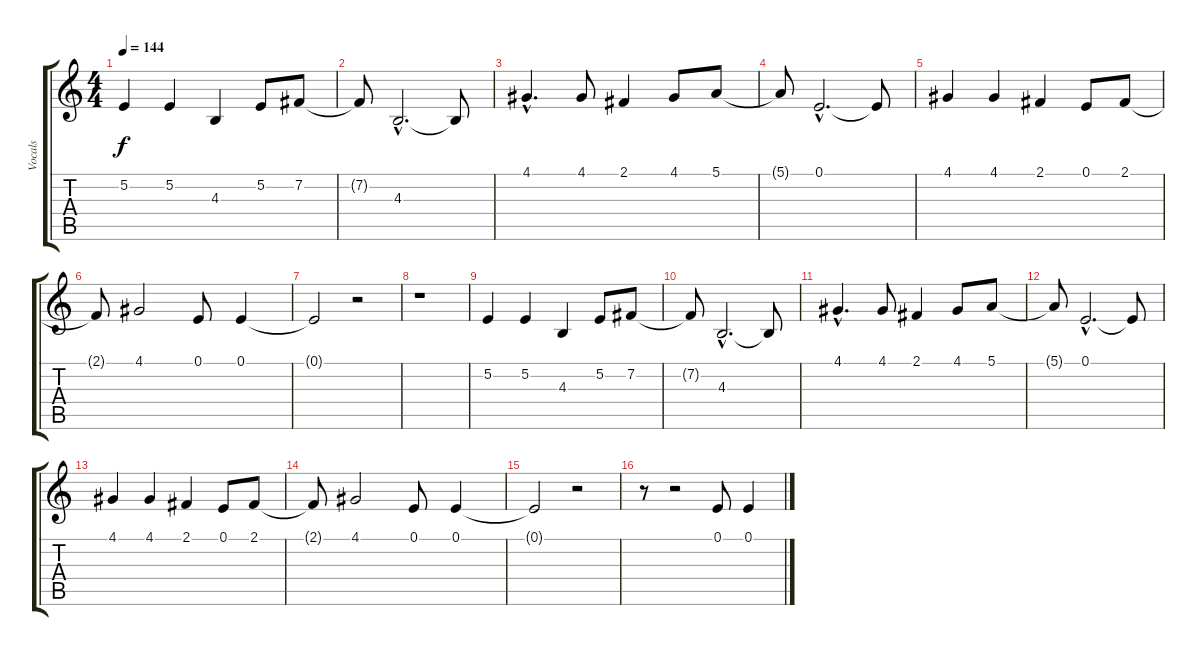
\track ("Vocals" "Vocals") {instrument baritonesax}
\staff {score tabs}
\tuning (E4 B3 G3 D3 A2 E2) {hide}
\ts (4 4)
\tempo 144
\clef g2
\ks c
5.2.4{dy f} 5.2.4 4.3.4 5.2.8 7.2.8 |
7.2{t}.8 4.3{hac}.2{d} 4.3{t}.8 |
4.1{hac}.4{d} 4.1.8 2.1.4 4.1.8 5.1.8 |
5.1{t}.8 0.1{hac}.2{d} 0.1{t}.8 |
4.1.4 4.1.4 2.1.4 0.1.8 2.1.8 |
2.1{t}.8 4.1.2 0.1.8 0.1.4 |
0.1{t}.2 r.2 |
r.1 |
5.2.4 5.2.4 4.3.4 5.2.8 7.2.8 |
7.2{t}.8 4.3{hac}.2{d} 4.3{t}.8 |
4.1{hac}.4{d} 4.1.8 2.1.4 4.1.8 5.1.8 |
5.1{t}.8 0.1{hac}.2{d} 0.1{t}.8 |
4.1.4 4.1.4 2.1.4 0.1.8 2.1.8 |
2.1{t}.8 4.1.2 0.1.8 0.1.4 |
0.1{t}.2 r.2 |
r.8 r.2 0.1.8 0.1.4
